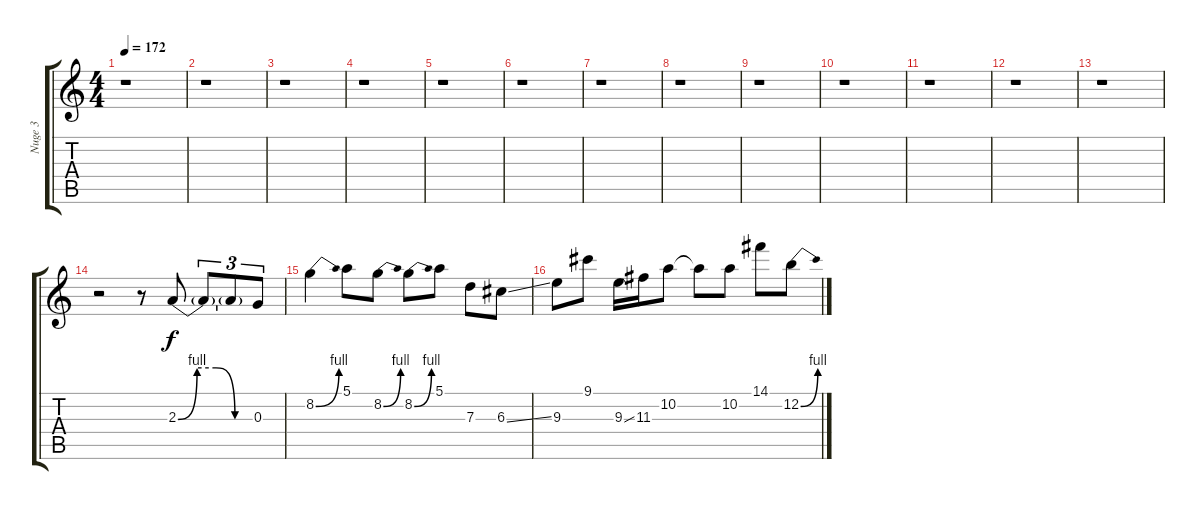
\track ("Nuge 3" "Nuge 3") {instrument overdrivenguitar}
\staff {score tabs}
\tuning (E4 B3 G3 D3 A2 E2) {hide}
\ts (4 4)
\tempo 172
\clef g2
\ks c
r.1{dy f} |
r.1 |
r.1 |
r.1 |
r.1 |
r.1 |
r.1 |
r.1 |
r.1 |
r.1 |
r.1 |
r.1 |
r.1 |
r.2 r.8 2.3{be (custom 0 0 15 4 30 4 45 0 60 0)}.8 2.3{t}.8{tu (3 2)} 2.3{t}.8{tu (3 2)} 0.3.8{tu (3 2)} |
8.2{be (bend 0 0 60 4)}.4 5.1.8 8.2{be (bend 0 0 60 4)}.8 8.2{be (bend 0 0 60 4)}.8 5.1.8 7.3.8 6.3{ss}.8 |
9.3.8 9.1.8 9.3{ss}.16 11.3.16 10.2.8 10.2{t}.8 10.2.8 14.1.8 12.2{be (bend 0 0 60 4)}.8
